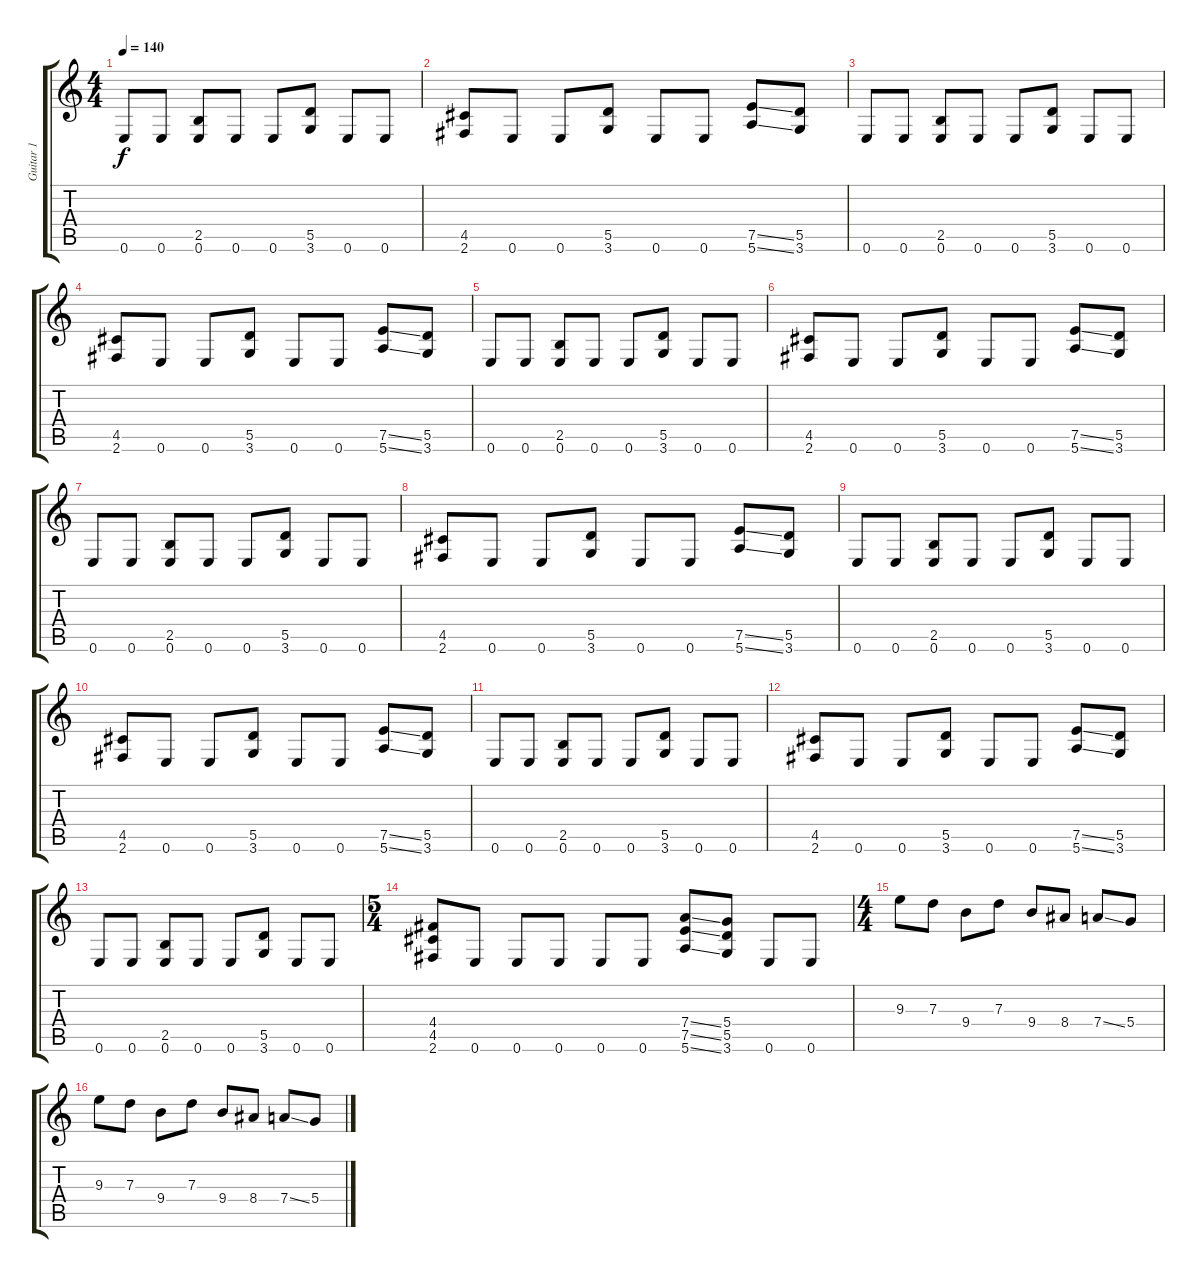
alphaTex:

\track ("Guitar 1" "Guitar 1") {instrument overdrivenguitar}
\staff {score tabs}
\tuning (E4 B3 G3 D3 A2 E2) {hide}
\ts (4 4)
\tempo 140
\clef g2
\ks c
0.6.8{dy f} 0.6.8 (2.5 0.6).8 0.6.8 0.6.8 (5.5 3.6).8 0.6.8 0.6.8 |
(4.5 2.6).8 0.6.8 0.6.8 (5.5 3.6).8 0.6.8 0.6.8 (7.5{ss} 5.6{ss}).8 (5.5 3.6).8 |
0.6.8 0.6.8 (2.5 0.6).8 0.6.8 0.6.8 (5.5 3.6).8 0.6.8 0.6.8 |
(4.5 2.6).8 0.6.8 0.6.8 (5.5 3.6).8 0.6.8 0.6.8 (7.5{ss} 5.6{ss}).8 (5.5 3.6).8 |
0.6.8 0.6.8 (2.5 0.6).8 0.6.8 0.6.8 (5.5 3.6).8 0.6.8 0.6.8 |
(4.5 2.6).8 0.6.8 0.6.8 (5.5 3.6).8 0.6.8 0.6.8 (7.5{ss} 5.6{ss}).8 (5.5 3.6).8 |
0.6.8 0.6.8 (2.5 0.6).8 0.6.8 0.6.8 (5.5 3.6).8 0.6.8 0.6.8 |
(4.5 2.6).8 0.6.8 0.6.8 (5.5 3.6).8 0.6.8 0.6.8 (7.5{ss} 5.6{ss}).8 (5.5 3.6).8 |
0.6.8 0.6.8 (2.5 0.6).8 0.6.8 0.6.8 (5.5 3.6).8 0.6.8 0.6.8 |
(4.5 2.6).8 0.6.8 0.6.8 (5.5 3.6).8 0.6.8 0.6.8 (7.5{ss} 5.6{ss}).8 (5.5 3.6).8 |
0.6.8 0.6.8 (2.5 0.6).8 0.6.8 0.6.8 (5.5 3.6).8 0.6.8 0.6.8 |
(4.5 2.6).8 0.6.8 0.6.8 (5.5 3.6).8 0.6.8 0.6.8 (7.5{ss} 5.6{ss}).8 (5.5 3.6).8 |
0.6.8 0.6.8 (2.5 0.6).8 0.6.8 0.6.8 (5.5 3.6).8 0.6.8 0.6.8 |
\ts (5 4)
(4.4 4.5 2.6).8 0.6.8 0.6.8 0.6.8 0.6.8 0.6.8 (7.4{ss} 7.5{ss} 5.6{ss}).8 (5.4 5.5 3.6).8 0.6.8 0.6.8 |
\ts (4 4)
9.3.8 7.3.8 9.4.8 7.3.8 9.4.8 8.4.8 7.4{ss}.8 5.4.8 |
9.3.8 7.3.8 9.4.8 7.3.8 9.4.8 8.4.8 7.4{ss}.8 5.4.8
